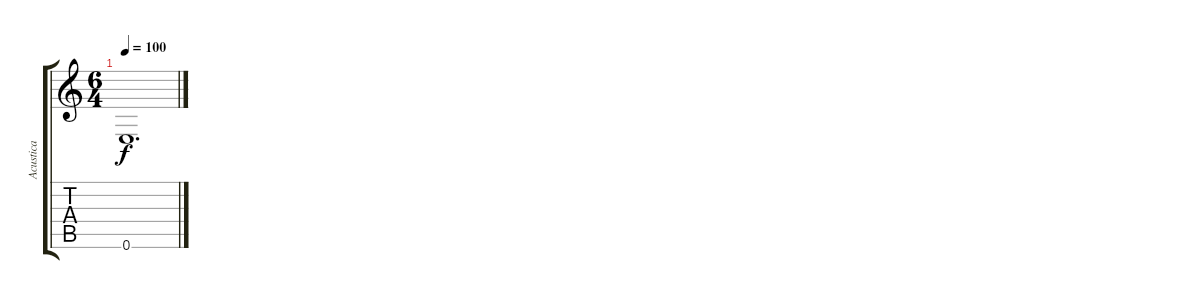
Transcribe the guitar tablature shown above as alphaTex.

\track ("Acustica" "Acustica") {instrument acousticguitarsteel}
\staff {score tabs}
\tuning (E4 B3 G3 D3 A2 E2) {hide}
\ts (6 4)
\tempo 100
\clef g2
\ks c
0.6.1{d dy f}
